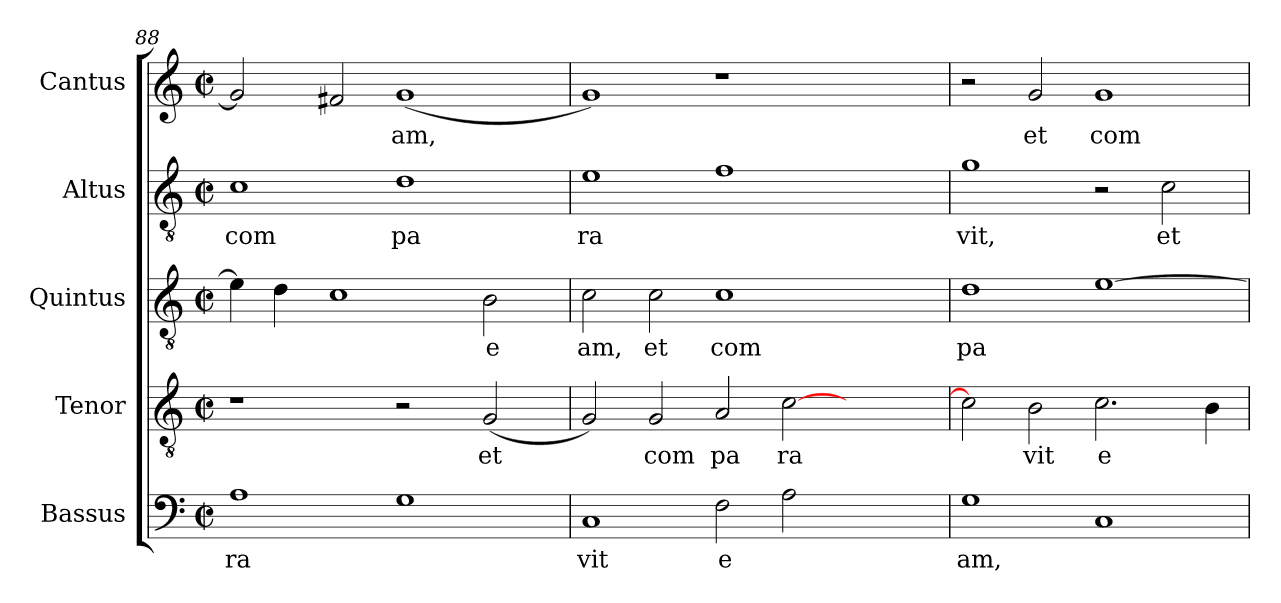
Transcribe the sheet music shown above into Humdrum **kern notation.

**kern	**text	**kern	**text	**kern	**text	**kern	**text	**kern	**text
*part5	*part5	*part4	*part4	*part3	*part3	*part2	*part2	*part1	*part1
*staff5	*staff5	*staff4	*staff4	*staff3	*staff3	*staff2	*staff2	*staff1	*staff1
*I"Bassus	*	*I"Tenor	*	*I"Quintus	*	*I"Altus	*	*I"Cantus	*
!!LO:LB:g=z
*clefF4	*	*clefGv2	*	*clefGv2	*	*clefGv2	*	*clefG2	*
*	*	*k[]	*	*	*	*	*	*	*
*	*	*C:	*	*	*	*	*	*	*
*M2/2	*	*M2/2	*	*M2/2	*	*M2/2	*	*M2/2	*
*met(c|)	*	*met(c|)	*	*met(c|)	*	*met(c|)	*	*met(c|)	*
=88	=88	=88	=88	=88	=88	=88	=88	=88	=88
!	!LO:LY:b:cj	!	!	!	!	!	!LO:LY:b:cj	!	!
*	*	*	*	*	*	*	*	*^	*
1A	ra	1r	.	4e\]	.	1c	com	2g/]	4ryy	.
.	.	.	.	4d\	.	.	.	.	16ryy	.
.	.	.	.	.	.	.	.	.	1ryy	.
.	.	.	.	1c	.	.	.	2f#/	.	.
!	!	!	!	!	!	!	!LO:LY:b:cj	!	!	!LO:LY:b
1G	.	2r	.	.	.	1d	pa	(<1g	.	-am,
.	.	.	.	.	.	.	.	.	2ryy	.
!	!	!	!LO:LY:b:cj	!	!LO:LY:b:cj	!	!	!	!	!
.	.	(<2G/	et	2B\	e	.	.	.	.	.
.	.	.	.	.	.	.	.	.	8.ryy	.
=89	=89	=89	=89	=89	=89	=89	=89	=89	=89	=89
!	!LO:LY:b:cj	!	!	!	!LO:LY:b:cj	!	!LO:LY:b:cj	!	!	!
*	*	*	*	*	*	*	*	*v	*v	*
1C	vit	2G/)	.	2c\	am,	1e	ra	1g)	.
!	!	!	!LO:LY:b:cj	!	!LO:LY:b:cj	!	!	!	!
.	.	2G/	com	2c\	et	.	.	.	.
!	!LO:LY:b:cj	!	!LO:LY:b:cj	!	!LO:LY:b:cj	!	!	!LO:N:vis=1	!
2F\	e	2A/	pa	1c	com	1f	.	0r	.
!	!	!	!LO:LY:b:cj	!	!	!	!	!	!
2A\	.	[>2c\	ra	.	.	.	.	.	.
1ryy	.	1ryy	.	1ryy	.	1ryy	.	.	.
=90	=90	=90	=90	=90	=90	=90	=90	=90	=90
!	!LO:LY:b	!	!	!	!LO:LY:b:cj	!	!LO:LY:b:cj	!	!
1G	am,	2c\]	.	1d	pa	1g	vit,	2r	.
!	!	!	!LO:LY:b:cj	!	!	!	!	!	!LO:LY:b:cj
.	.	2B\	vit	.	.	.	.	2g/	et
!	!	!	!LO:LY:b:cj	!	!	!	!	!	!LO:LY:b:cj
1C	.	2.c\	e	[>1e	.	2r	.	1g	com-
!	!	!	!	!	!	!	!LO:LY:b:cj	!	!
.	.	.	.	.	.	2c\	et	.	.
.	.	4B\	.	.	.	.	.	.	.
=	=	=	=	=	=	=	=	=	=
*-	*-	*-	*-	*-	*-	*-	*-	*-	*-
